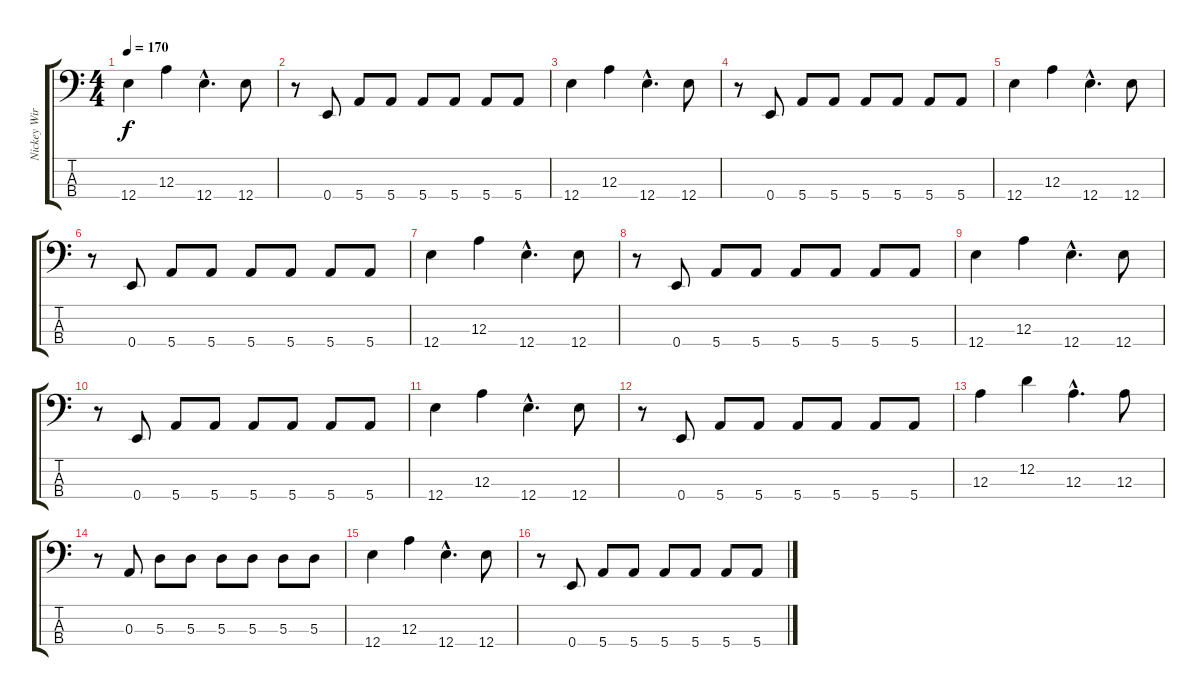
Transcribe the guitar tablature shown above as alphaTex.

\track ("Nickey Wire" "Nickey Wir") {instrument electricbasspick}
\staff {score tabs}
\tuning (G2 D2 A1 E1) {hide}
\ts (4 4)
\tempo 170
\clef f4
\ks c
12.4.4{dy f instrument electricbasspick} 12.3.4 12.4{hac}.4{d} 12.4.8 |
r.8 0.4.8 5.4.8 5.4.8 5.4.8 5.4.8 5.4.8 5.4.8 |
12.4.4 12.3.4 12.4{hac}.4{d} 12.4.8 |
r.8 0.4.8 5.4.8 5.4.8 5.4.8 5.4.8 5.4.8 5.4.8 |
12.4.4 12.3.4 12.4{hac}.4{d} 12.4.8 |
r.8 0.4.8 5.4.8 5.4.8 5.4.8 5.4.8 5.4.8 5.4.8 |
12.4.4 12.3.4 12.4{hac}.4{d} 12.4.8 |
r.8 0.4.8 5.4.8 5.4.8 5.4.8 5.4.8 5.4.8 5.4.8 |
12.4.4 12.3.4 12.4{hac}.4{d} 12.4.8 |
r.8 0.4.8 5.4.8 5.4.8 5.4.8 5.4.8 5.4.8 5.4.8 |
12.4.4 12.3.4 12.4{hac}.4{d} 12.4.8 |
r.8 0.4.8 5.4.8 5.4.8 5.4.8 5.4.8 5.4.8 5.4.8 |
12.3.4 12.2.4 12.3{hac}.4{d} 12.3.8 |
r.8 0.3.8 5.3.8 5.3.8 5.3.8 5.3.8 5.3.8 5.3.8 |
12.4.4 12.3.4 12.4{hac}.4{d} 12.4.8 |
r.8 0.4.8 5.4.8 5.4.8 5.4.8 5.4.8 5.4.8 5.4.8
